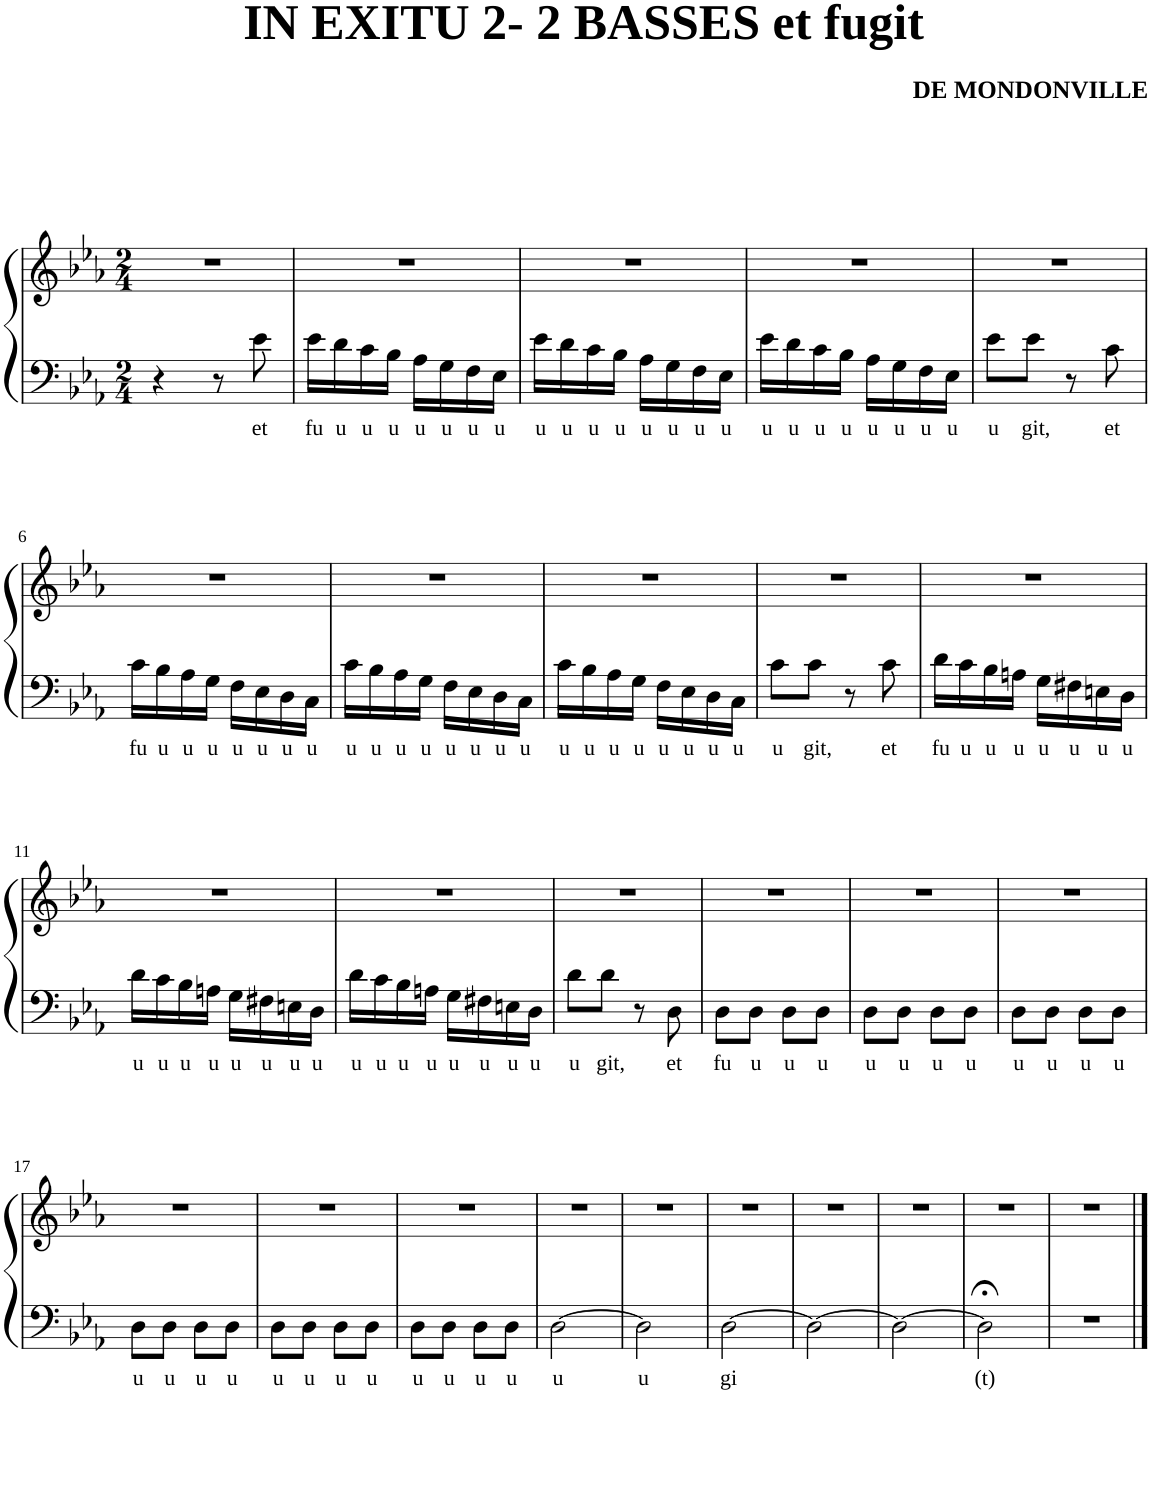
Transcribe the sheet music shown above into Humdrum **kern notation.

**kern	**text	**kern
*part1	*part1	*part1
*staff2	*staff2	*staff1
*I"Piano	*	*
*I'Pno	*	*
*clefF4	*	*clefG2
*k[b-e-a-]	*	*k[b-e-a-]
*E-:	*	*E-:
*M2/4	*	*M2/4
=1	=1	=1
4r	.	2r
8r	.	.
!	!LO:LY:b	!
8e-\	et	.
=2	=2	=2
!	!LO:LY:b	!
16e-\LL	fu	2r
!	!LO:LY:b	!
16d\	u	.
!	!LO:LY:b	!
16c\	u	.
!	!LO:LY:b	!
16B-\JJ	u	.
!	!LO:LY:b	!
16A-\LL	u	.
!	!LO:LY:b	!
16G\	u	.
!	!LO:LY:b	!
16F\	u	.
!	!LO:LY:b	!
16E-\JJ	u	.
=3	=3	=3
!	!LO:LY:b	!
16e-\LL	u	2r
!	!LO:LY:b	!
16d\	u	.
!	!LO:LY:b	!
16c\	u	.
!	!LO:LY:b	!
16B-\JJ	u	.
!	!LO:LY:b	!
16A-\LL	u	.
!	!LO:LY:b	!
16G\	u	.
!	!LO:LY:b	!
16F\	u	.
!	!LO:LY:b	!
16E-\JJ	u	.
=4	=4	=4
!	!LO:LY:b	!
16e-\LL	u	2r
!	!LO:LY:b	!
16d\	u	.
!	!LO:LY:b	!
16c\	u	.
!	!LO:LY:b	!
16B-\JJ	u	.
!	!LO:LY:b	!
16A-\LL	u	.
!	!LO:LY:b	!
16G\	u	.
!	!LO:LY:b	!
16F\	u	.
!	!LO:LY:b	!
16E-\JJ	u	.
=5	=5	=5
!	!LO:LY:b	!
8e-\L	u	2r
!	!LO:LY:b	!
8e-\J	git,	.
8r	.	.
!	!LO:LY:b	!
8c\	et	.
!!LO:LB:g=z
=6	=6	=6
!	!LO:LY:b	!
16c\LL	fu	2r
!	!LO:LY:b	!
16B-\	u	.
!	!LO:LY:b	!
16A-\	u	.
!	!LO:LY:b	!
16G\JJ	u	.
!	!LO:LY:b	!
16F\LL	u	.
!	!LO:LY:b	!
16E-\	u	.
!	!LO:LY:b	!
16D\	u	.
!	!LO:LY:b	!
16C\JJ	u	.
=7	=7	=7
!	!LO:LY:b	!
16c\LL	u	2r
!	!LO:LY:b	!
16B-\	u	.
!	!LO:LY:b	!
16A-\	u	.
!	!LO:LY:b	!
16G\JJ	u	.
!	!LO:LY:b	!
16F\LL	u	.
!	!LO:LY:b	!
16E-\	u	.
!	!LO:LY:b	!
16D\	u	.
!	!LO:LY:b	!
16C\JJ	u	.
=8	=8	=8
!	!LO:LY:b	!
16c\LL	u	2r
!	!LO:LY:b	!
16B-\	u	.
!	!LO:LY:b	!
16A-\	u	.
!	!LO:LY:b	!
16G\JJ	u	.
!	!LO:LY:b	!
16F\LL	u	.
!	!LO:LY:b	!
16E-\	u	.
!	!LO:LY:b	!
16D\	u	.
!	!LO:LY:b	!
16C\JJ	u	.
=9	=9	=9
!	!LO:LY:b	!
8c\L	u	2r
!	!LO:LY:b	!
8c\J	git,	.
8r	.	.
!	!LO:LY:b	!
8c\	et	.
=10	=10	=10
!	!LO:LY:b	!
16d\LL	fu	2r
!	!LO:LY:b	!
16c\	u	.
!	!LO:LY:b	!
16B-\	u	.
!	!LO:LY:b	!
16An\JJ	u	.
!	!LO:LY:b	!
16G\LL	u	.
!	!LO:LY:b	!
16F#X\	u	.
!	!LO:LY:b	!
16En\	u	.
!	!LO:LY:b	!
16D\JJ	u	.
!!LO:LB:g=z
=11	=11	=11
!	!LO:LY:b	!
16d\LL	u	2r
!	!LO:LY:b	!
16c\	u	.
!	!LO:LY:b	!
16B-\	u	.
!	!LO:LY:b	!
16An\JJ	u	.
!	!LO:LY:b	!
16G\LL	u	.
!	!LO:LY:b	!
16F#X\	u	.
!	!LO:LY:b	!
16En\	u	.
!	!LO:LY:b	!
16D\JJ	u	.
=12	=12	=12
!	!LO:LY:b	!
16d\LL	u	2r
!	!LO:LY:b	!
16c\	u	.
!	!LO:LY:b	!
16B-\	u	.
!	!LO:LY:b	!
16An\JJ	u	.
!	!LO:LY:b	!
16G\LL	u	.
!	!LO:LY:b	!
16F#X\	u	.
!	!LO:LY:b	!
16En\	u	.
!	!LO:LY:b	!
16D\JJ	u	.
=13	=13	=13
!	!LO:LY:b	!
8d\L	u	2r
!	!LO:LY:b	!
8d\J	git,	.
8r	.	.
!	!LO:LY:b	!
8D\	et	.
=14	=14	=14
!	!LO:LY:b	!
8D\L	fu	2r
!	!LO:LY:b	!
8D\J	u	.
!	!LO:LY:b	!
8D\L	u	.
!	!LO:LY:b	!
8D\J	u	.
=15	=15	=15
!	!LO:LY:b	!
8D\L	u	2r
!	!LO:LY:b	!
8D\J	u	.
!	!LO:LY:b	!
8D\L	u	.
!	!LO:LY:b	!
8D\J	u	.
=16	=16	=16
!	!LO:LY:b	!
8D\L	u	2r
!	!LO:LY:b	!
8D\J	u	.
!	!LO:LY:b	!
8D\L	u	.
!	!LO:LY:b	!
8D\J	u	.
!!LO:LB:g=z
=17	=17	=17
!	!LO:LY:b	!
8D\L	u	2r
!	!LO:LY:b	!
8D\J	u	.
!	!LO:LY:b	!
8D\L	u	.
!	!LO:LY:b	!
8D\J	u	.
=18	=18	=18
!	!LO:LY:b	!
8D\L	u	2r
!	!LO:LY:b	!
8D\J	u	.
!	!LO:LY:b	!
8D\L	u	.
!	!LO:LY:b	!
8D\J	u	.
=19	=19	=19
!	!LO:LY:b	!
8D\L	u	2r
!	!LO:LY:b	!
8D\J	u	.
!	!LO:LY:b	!
8D\L	u	.
!	!LO:LY:b	!
8D\J	u	.
=20	=20	=20
!	!LO:LY:b	!
[2D\	u	2r
=21	=21	=21
!	!LO:LY:b	!
2D\]	u	2r
=22	=22	=22
!	!LO:LY:b	!
[2D\	gi	2r
=23	=23	=23
2D\_	.	2r
=24	=24	=24
2D\_	.	2r
=25	=25	=25
!	!LO:LY:b	!
2D;<\]	(t)	2r
=26	=26	=26
2r	.	2r
==	==	==
*-	*-	*-
